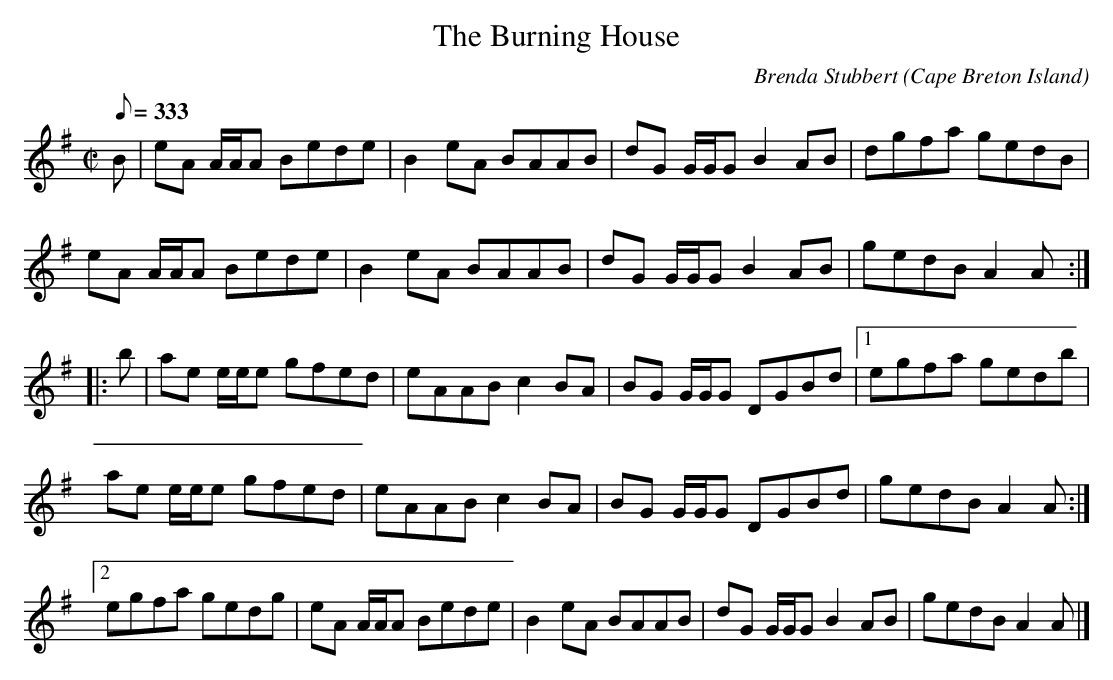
X:1
T:The Burning House
C:Brenda Stubbert
O:Cape Breton Island
L:1/8
Q:333
M:C|
K:Ador
B|eA A/A/A Bede|B2 eA BAAB|dG G/G/G B2 AB|dgfa gedB|
eA A/A/A Bede|B2 eA BAAB|dG G/G/G B2 AB|gedB A2 A:|
|:b|ae e/e/e gfed|eAAB c2 BA|BG G/G/G DGBd|1egfa gedb|
ae e/e/e gfed|eAAB c2 BA|BG G/G/G DGBd|gedB A2 A:|
[2egfa gedg|eA A/A/A Bede|B2 eA BAAB|\
dG G/G/G B2 AB|gedB A2 A|]
